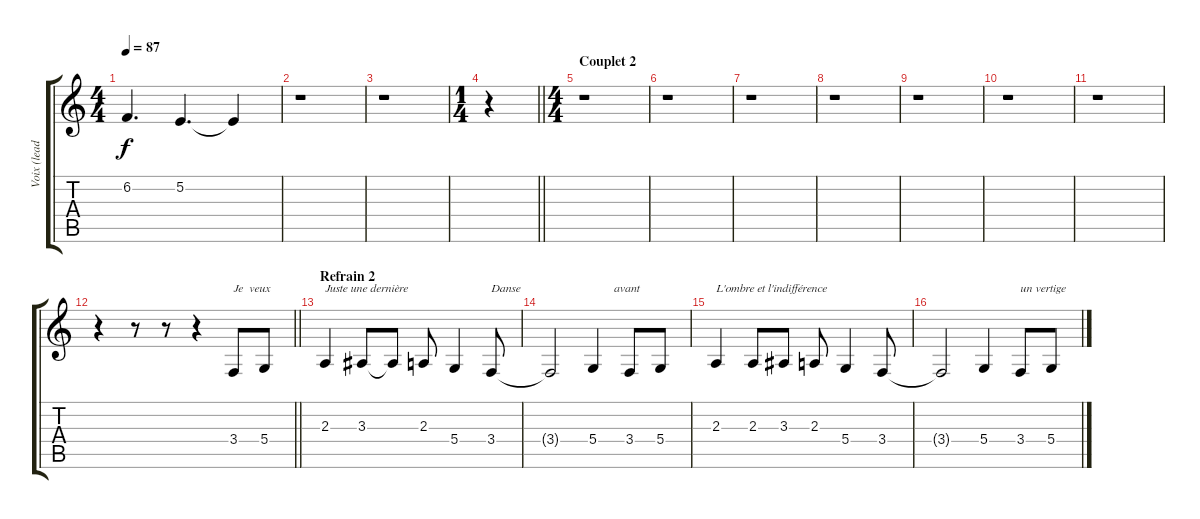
\track ("Voix (lead)" "Voix (lead") {instrument lead1square}
\staff {score tabs}
\tuning (E4 B3 G3 D3 A2 E2) {hide}
\ts (4 4)
\tempo 87
\clef g2
\ks c
6.2{t}.4{d dy f} 5.2.4{d} 5.2{t}.4 |
r.1 |
r.1 |
\ts (1 4)
\barLineRight lightlight
r.4 |
\ts (4 4)
\section ("" "Couplet 2")
r.1 |
r.1 |
r.1 |
r.1 |
r.1 |
r.1 |
r.1 |
\barLineRight lightlight
r.4 r.8 r.8 r.4 3.4.8{txt "Je  veux"} 5.4.8 |
\section ("" "Refrain 2")
2.3.4{txt "Juste une dernière"} 3.3.8 3.3{t}.8 2.3.8 5.4.4 3.4.8{txt "Danse"} |
3.4{t}.2 5.4.4{txt "       avant "} 3.4.8 5.4.8 |
2.3.4{txt "L'ombre et l'indifférence"} 2.3.8 3.3.8 2.3.8 5.4.4 3.4.8 |
3.4{t}.2 5.4.4 3.4.8{txt "un vertige "} 5.4.8
